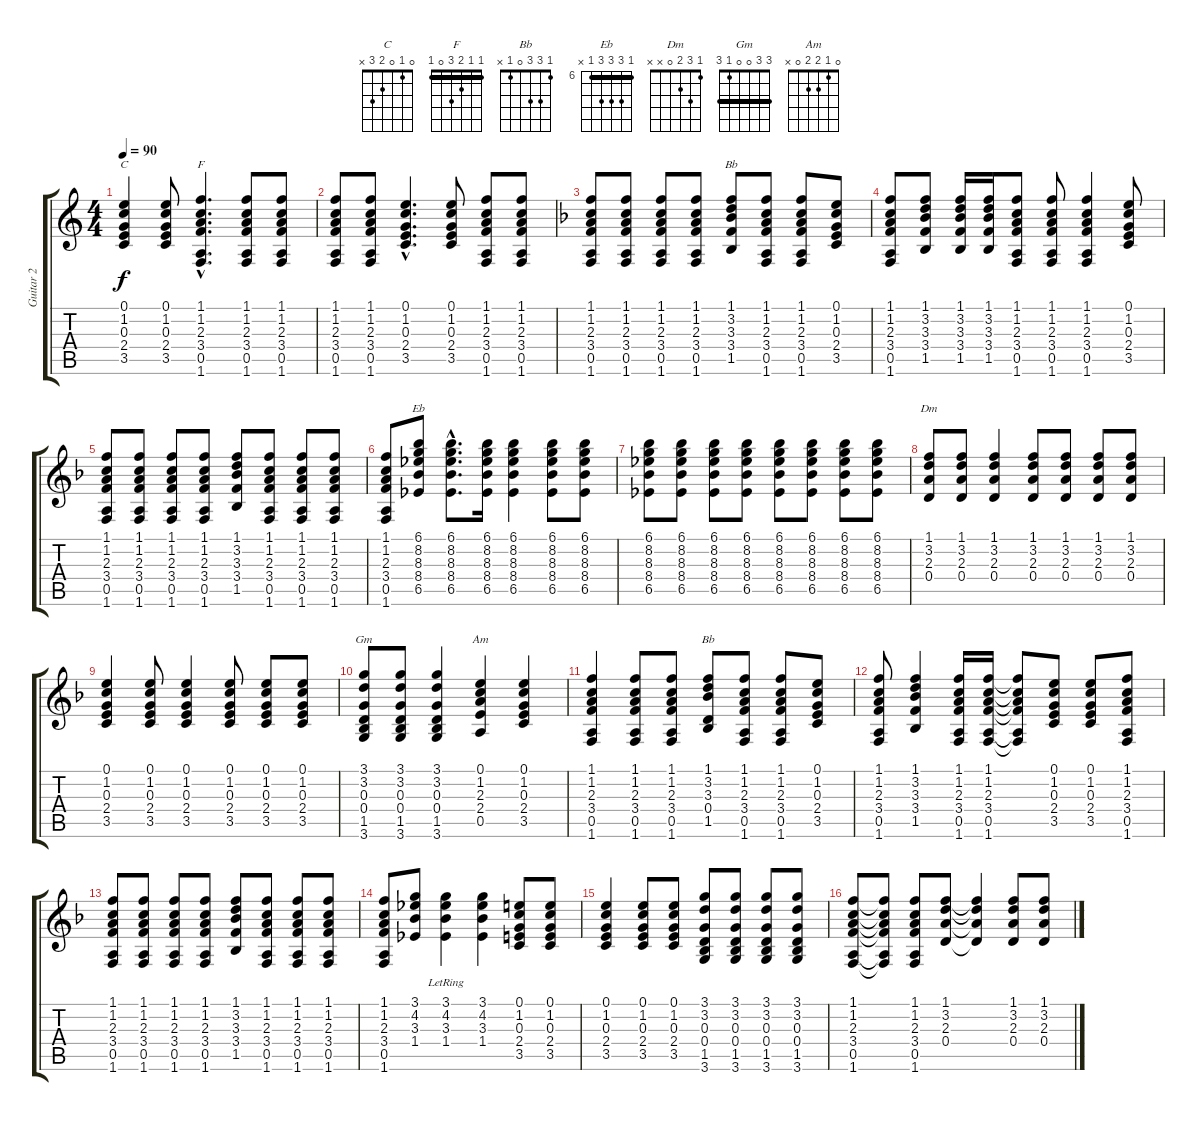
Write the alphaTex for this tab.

\track ("Guitar 2" "Guitar 2") {instrument acousticguitarnylon}
\staff {score tabs}
\tuning (E4 B3 G3 D3 A2 E2) {hide}
\chord ("C" 0 1 0 2 3 x)
\chord ("F" 1 1 2 3 0 1) {barre 1}
\chord ("Bb" 1 3 3 3 1 x) {barre 1}
\chord ("Eb" 6 8 8 8 6 x) {firstfret 6 barre 6}
\chord ("Dm" 1 3 2 0 x x)
\chord ("Gm" 3 3 0 0 1 3) {barre 3}
\chord ("Am" 0 1 2 2 0 x)
\chord ("Bb" 1 3 3 0 1 x)
\ts (4 4)
\tempo 90
\clef g2
\ks c
(0.1 1.2 0.3 2.4 3.5).4{ch "C" dy f instrument acousticguitarnylon} (0.1 1.2 0.3 2.4 3.5).8 (1.1{hac} 1.2{hac} 2.3{hac} 3.4{hac} 0.5{hac} 1.6{hac}).4{d ch "F"} (1.1 1.2 2.3 3.4 0.5 1.6).8 (1.1 1.2 2.3 3.4 0.5 1.6).8 |
(1.1 1.2 2.3 3.4 0.5 1.6).8 (1.1 1.2 2.3 3.4 0.5 1.6).8 (0.1{hac} 1.2{hac} 0.3{hac} 2.4{hac} 3.5{hac}).4{d} (0.1 1.2 0.3 2.4 3.5).8 (1.1 1.2 2.3 3.4 0.5 1.6).8 (1.1 1.2 2.3 3.4 0.5 1.6).8 |
\ks f
(1.1 1.2 2.3 3.4 0.5 1.6).8 (1.1 1.2 2.3 3.4 0.5 1.6).8 (1.1 1.2 2.3 3.4 0.5 1.6).8 (1.1 1.2 2.3 3.4 0.5 1.6).8 (1.1 3.2 3.3 3.4 1.5).8{ch "Bb"} (1.1 1.2 2.3 3.4 0.5 1.6).8 (1.1 1.2 2.3 3.4 0.5 1.6).8 (0.1 1.2 0.3 2.4 3.5).8 |
(1.1 1.2 2.3 3.4 0.5 1.6).8 (1.1 3.2 3.3 3.4 1.5).8 (1.1 3.2 3.3 3.4 1.5).16 (1.1 3.2 3.3 3.4 1.5).16 (1.1 1.2 2.3 3.4 0.5 1.6).8 (1.1 1.2 2.3 3.4 0.5 1.6).8 (1.1 1.2 2.3 3.4 0.5 1.6).4 (0.1 1.2 0.3 2.4 3.5).8 |
(1.1 1.2 2.3 3.4 0.5 1.6).8 (1.1 1.2 2.3 3.4 0.5 1.6).8 (1.1 1.2 2.3 3.4 0.5 1.6).8 (1.1 1.2 2.3 3.4 0.5 1.6).8 (1.1 3.2 3.3 3.4 1.5).8 (1.1 1.2 2.3 3.4 0.5 1.6).8 (1.1 1.2 2.3 3.4 0.5 1.6).8 (1.1 1.2 2.3 3.4 0.5 1.6).8 |
(1.1 1.2 2.3 3.4 0.5 1.6).8 (6.1 8.2 8.3 8.4 6.5).8{ch "Eb"} (6.1{hac} 8.2{hac} 8.3{hac} 8.4{hac} 6.5{hac}).8{d} (6.1 8.2 8.3 8.4 6.5).16 (6.1 8.2 8.3 8.4 6.5).4 (6.1 8.2 8.3 8.4 6.5).8 (6.1 8.2 8.3 8.4 6.5).8 |
(6.1 8.2 8.3 8.4 6.5).8 (6.1 8.2 8.3 8.4 6.5).8 (6.1 8.2 8.3 8.4 6.5).8 (6.1 8.2 8.3 8.4 6.5).8 (6.1 8.2 8.3 8.4 6.5).8 (6.1 8.2 8.3 8.4 6.5).8 (6.1 8.2 8.3 8.4 6.5).8 (6.1 8.2 8.3 8.4 6.5).8 |
(1.1 3.2 2.3 0.4).8{ch "Dm"} (1.1 3.2 2.3 0.4).8 (1.1 3.2 2.3 0.4).4 (1.1 3.2 2.3 0.4).8 (1.1 3.2 2.3 0.4).8 (1.1 3.2 2.3 0.4).8 (1.1 3.2 2.3 0.4).8 |
(0.1 1.2 0.3 2.4 3.5).4 (0.1 1.2 0.3 2.4 3.5).8 (0.1 1.2 0.3 2.4 3.5).4 (0.1 1.2 0.3 2.4 3.5).8 (0.1 1.2 0.3 2.4 3.5).8 (0.1 1.2 0.3 2.4 3.5).8 |
(3.1 3.2 0.3 0.4 1.5 3.6).8{ch "Gm"} (3.1 3.2 0.3 0.4 1.5 3.6).8 (3.1 3.2 0.3 0.4 1.5 3.6).4 (0.1 1.2 2.3 2.4 0.5).4{ch "Am"} (0.1 1.2 0.3 2.4 3.5).4 |
(1.1 1.2 2.3 3.4 0.5 1.6).4 (1.1 1.2 2.3 3.4 0.5 1.6).8 (1.1 1.2 2.3 3.4 0.5 1.6).8 (1.1 3.2 3.3 0.4 1.5).8{ch "Bb"} (1.1 1.2 2.3 3.4 0.5 1.6).8 (1.1 1.2 2.3 3.4 0.5 1.6).8 (0.1 1.2 0.3 2.4 3.5).8 |
(1.1 1.2 2.3 3.4 0.5 1.6).8 (1.1 3.2 3.3 3.4 1.5).4 (1.1 1.2 2.3 3.4 0.5 1.6).16 (1.1 1.2 2.3 3.4 0.5 1.6).16 (1.1{t} 1.2{t} 2.3{t} 3.4{t} 0.5{t} 1.6{t}).8 (0.1 1.2 0.3 2.4 3.5).8 (0.1 1.2 0.3 2.4 3.5).8 (1.1 1.2 2.3 3.4 0.5 1.6).8 |
(1.1 1.2 2.3 3.4 0.5 1.6).8 (1.1 1.2 2.3 3.4 0.5 1.6).8 (1.1 1.2 2.3 3.4 0.5 1.6).8 (1.1 1.2 2.3 3.4 0.5 1.6).8 (1.1 3.2 3.3 3.4 1.5).8 (1.1 1.2 2.3 3.4 0.5 1.6).8 (1.1 1.2 2.3 3.4 0.5 1.6).8 (1.1 1.2 2.3 3.4 0.5 1.6).8 |
(1.1 1.2 2.3 3.4 0.5 1.6).8 (3.1 4.2 3.3 1.4).8 (3.1{lr} 4.2{lr} 3.3{lr} 1.4{lr}).4 (3.1 4.2 3.3 1.4).4 (0.1 1.2 0.3 2.4 3.5).8 (0.1 1.2 0.3 2.4 3.5).8 |
(0.1 1.2 0.3 2.4 3.5).4 (0.1 1.2 0.3 2.4 3.5).8 (0.1 1.2 0.3 2.4 3.5).8 (3.1 3.2 0.3 0.4 1.5 3.6).8 (3.1 3.2 0.3 0.4 1.5 3.6).8 (3.1 3.2 0.3 0.4 1.5 3.6).8 (3.1 3.2 0.3 0.4 1.5 3.6).8 |
(1.1 1.2 2.3 3.4 0.5 1.6).8 (1.1{t} 1.2{t} 2.3{t} 3.4{t} 0.5{t} 1.6{t}).8 (1.1 1.2 2.3 3.4 0.5 1.6).8 (1.1 3.2 2.3 0.4).8 (1.1{t} 3.2{t} 2.3{t} 0.4{t}).4 (1.1 3.2 2.3 0.4).8 (1.1 3.2 2.3 0.4).8
